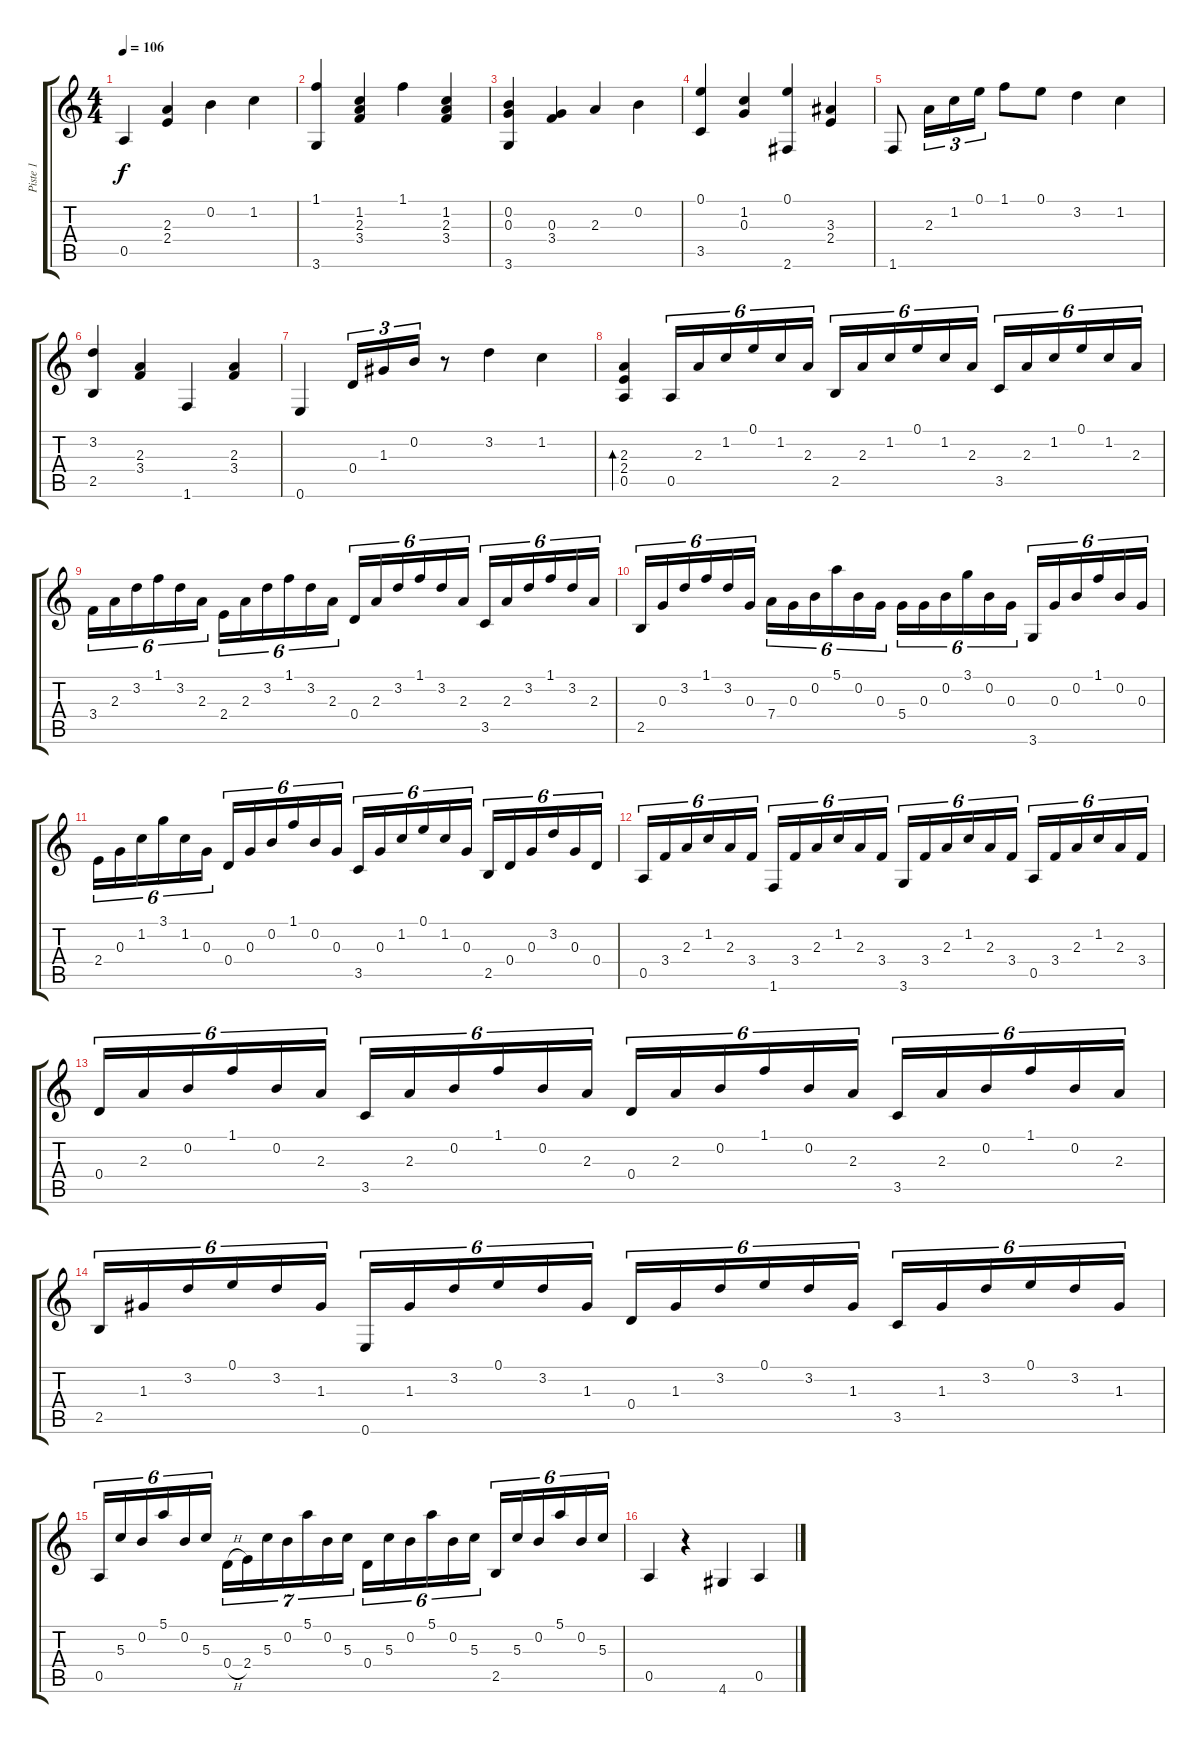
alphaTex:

\track ("Piste 1" "Piste 1") {instrument acousticguitarnylon}
\staff {score tabs}
\tuning (E4 B3 G3 D3 A2 E2) {hide}
\ts (4 4)
\tempo 106
\clef g2
\ks c
0.5.4{dy f instrument acousticguitarnylon} (2.3 2.4).4 0.2.4 1.2.4 |
(1.1 3.6).4 (1.2 2.3 3.4).4 1.1.4 (1.2 2.3 3.4).4 |
(0.2 0.3 3.6).4 (0.3 3.4).4 2.3.4 0.2.4 |
(0.1 3.5).4 (1.2 0.3).4 (0.1 2.6).4 (3.3 2.4).4 |
1.6.8 2.3.16{tu (3 2)} 1.2.16{tu (3 2)} 0.1.16{tu (3 2)} 1.1.8 0.1.8 3.2.4 1.2.4 |
(3.2 2.5).4 (2.3 3.4).4 1.6.4 (2.3 3.4).4 |
0.6.4 0.4.16{tu (3 2)} 1.3.16{tu (3 2)} 0.2.16{tu (3 2)} r.8 3.2.4 1.2.4 |
(2.3 2.4 0.5).4{bd 60} 0.5.16{tu (6 4)} 2.3.16{tu (6 4)} 1.2.16{tu (6 4)} 0.1.16{tu (6 4)} 1.2.16{tu (6 4)} 2.3.16{tu (6 4)} 2.5.16{tu (6 4)} 2.3.16{tu (6 4)} 1.2.16{tu (6 4)} 0.1.16{tu (6 4)} 1.2.16{tu (6 4)} 2.3.16{tu (6 4)} 3.5.16{tu (6 4)} 2.3.16{tu (6 4)} 1.2.16{tu (6 4)} 0.1.16{tu (6 4)} 1.2.16{tu (6 4)} 2.3.16{tu (6 4)} |
3.4.16{tu (6 4)} 2.3.16{tu (6 4)} 3.2.16{tu (6 4)} 1.1.16{tu (6 4)} 3.2.16{tu (6 4)} 2.3.16{tu (6 4)} 2.4.16{tu (6 4)} 2.3.16{tu (6 4)} 3.2.16{tu (6 4)} 1.1.16{tu (6 4)} 3.2.16{tu (6 4)} 2.3.16{tu (6 4)} 0.4.16{tu (6 4)} 2.3.16{tu (6 4)} 3.2.16{tu (6 4)} 1.1.16{tu (6 4)} 3.2.16{tu (6 4)} 2.3.16{tu (6 4)} 3.5.16{tu (6 4)} 2.3.16{tu (6 4)} 3.2.16{tu (6 4)} 1.1.16{tu (6 4)} 3.2.16{tu (6 4)} 2.3.16{tu (6 4)} |
2.5.16{tu (6 4)} 0.3.16{tu (6 4)} 3.2.16{tu (6 4)} 1.1.16{tu (6 4)} 3.2.16{tu (6 4)} 0.3.16{tu (6 4)} 7.4.16{tu (6 4)} 0.3.16{tu (6 4)} 0.2.16{tu (6 4)} 5.1.16{tu (6 4)} 0.2.16{tu (6 4)} 0.3.16{tu (6 4)} 5.4.16{tu (6 4)} 0.3.16{tu (6 4)} 0.2.16{tu (6 4)} 3.1.16{tu (6 4)} 0.2.16{tu (6 4)} 0.3.16{tu (6 4)} 3.6.16{tu (6 4)} 0.3.16{tu (6 4)} 0.2.16{tu (6 4)} 1.1.16{tu (6 4)} 0.2.16{tu (6 4)} 0.3.16{tu (6 4)} |
2.4.16{tu (6 4)} 0.3.16{tu (6 4)} 1.2.16{tu (6 4)} 3.1.16{tu (6 4)} 1.2.16{tu (6 4)} 0.3.16{tu (6 4)} 0.4.16{tu (6 4)} 0.3.16{tu (6 4)} 0.2.16{tu (6 4)} 1.1.16{tu (6 4)} 0.2.16{tu (6 4)} 0.3.16{tu (6 4)} 3.5.16{tu (6 4)} 0.3.16{tu (6 4)} 1.2.16{tu (6 4)} 0.1.16{tu (6 4)} 1.2.16{tu (6 4)} 0.3.16{tu (6 4)} 2.5.16{tu (6 4)} 0.4.16{tu (6 4)} 0.3.16{tu (6 4)} 3.2.16{tu (6 4)} 0.3.16{tu (6 4)} 0.4.16{tu (6 4)} |
0.5.16{tu (6 4)} 3.4.16{tu (6 4)} 2.3.16{tu (6 4)} 1.2.16{tu (6 4)} 2.3.16{tu (6 4)} 3.4.16{tu (6 4)} 1.6.16{tu (6 4)} 3.4.16{tu (6 4)} 2.3.16{tu (6 4)} 1.2.16{tu (6 4)} 2.3.16{tu (6 4)} 3.4.16{tu (6 4)} 3.6.16{tu (6 4)} 3.4.16{tu (6 4)} 2.3.16{tu (6 4)} 1.2.16{tu (6 4)} 2.3.16{tu (6 4)} 3.4.16{tu (6 4)} 0.5.16{tu (6 4)} 3.4.16{tu (6 4)} 2.3.16{tu (6 4)} 1.2.16{tu (6 4)} 2.3.16{tu (6 4)} 3.4.16{tu (6 4)} |
0.4.16{tu (6 4)} 2.3.16{tu (6 4)} 0.2.16{tu (6 4)} 1.1.16{tu (6 4)} 0.2.16{tu (6 4)} 2.3.16{tu (6 4)} 3.5.16{tu (6 4)} 2.3.16{tu (6 4)} 0.2.16{tu (6 4)} 1.1.16{tu (6 4)} 0.2.16{tu (6 4)} 2.3.16{tu (6 4)} 0.4.16{tu (6 4)} 2.3.16{tu (6 4)} 0.2.16{tu (6 4)} 1.1.16{tu (6 4)} 0.2.16{tu (6 4)} 2.3.16{tu (6 4)} 3.5.16{tu (6 4)} 2.3.16{tu (6 4)} 0.2.16{tu (6 4)} 1.1.16{tu (6 4)} 0.2.16{tu (6 4)} 2.3.16{tu (6 4)} |
2.5.16{tu (6 4)} 1.3.16{tu (6 4)} 3.2.16{tu (6 4)} 0.1.16{tu (6 4)} 3.2.16{tu (6 4)} 1.3.16{tu (6 4)} 0.6.16{tu (6 4)} 1.3.16{tu (6 4)} 3.2.16{tu (6 4)} 0.1.16{tu (6 4)} 3.2.16{tu (6 4)} 1.3.16{tu (6 4)} 0.4.16{tu (6 4)} 1.3.16{tu (6 4)} 3.2.16{tu (6 4)} 0.1.16{tu (6 4)} 3.2.16{tu (6 4)} 1.3.16{tu (6 4)} 3.5.16{tu (6 4)} 1.3.16{tu (6 4)} 3.2.16{tu (6 4)} 0.1.16{tu (6 4)} 3.2.16{tu (6 4)} 1.3.16{tu (6 4)} |
0.5.16{tu (6 4)} 5.3.16{tu (6 4)} 0.2.16{tu (6 4)} 5.1.16{tu (6 4)} 0.2.16{tu (6 4)} 5.3.16{tu (6 4)} 0.4{h}.16{tu (7 4)} 2.4.16{tu (7 4)} 5.3.16{tu (7 4)} 0.2.16{tu (7 4)} 5.1.16{tu (7 4)} 0.2.16{tu (7 4)} 5.3.16{tu (7 4)} 0.4.16{tu (6 4)} 5.3.16{tu (6 4)} 0.2.16{tu (6 4)} 5.1.16{tu (6 4)} 0.2.16{tu (6 4)} 5.3.16{tu (6 4)} 2.5.16{tu (6 4)} 5.3.16{tu (6 4)} 0.2.16{tu (6 4)} 5.1.16{tu (6 4)} 0.2.16{tu (6 4)} 5.3.16{tu (6 4)} |
0.5.4 r.4 4.6.4 0.5.4
